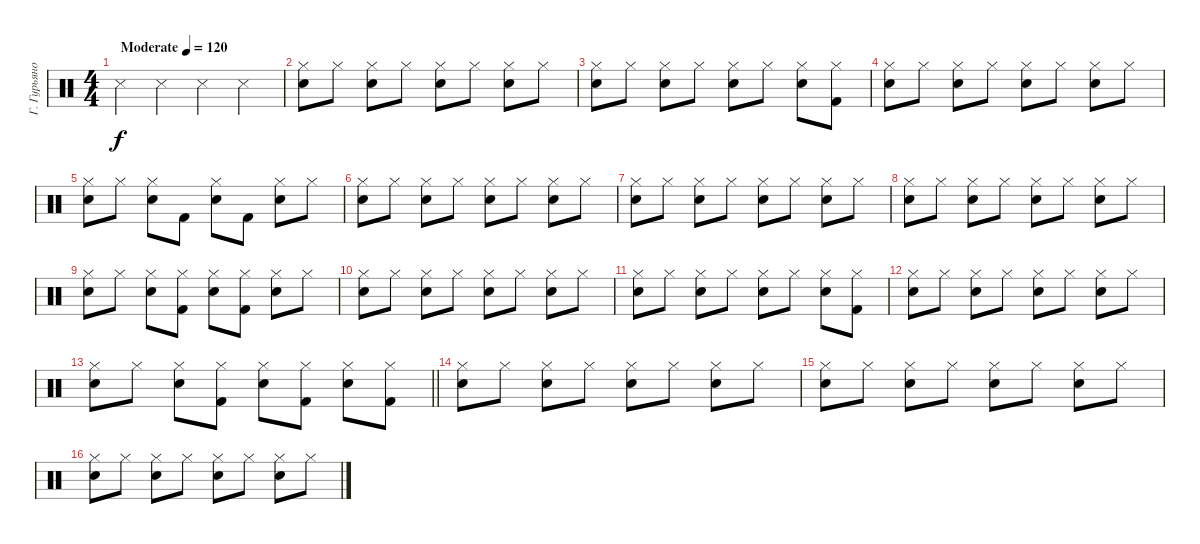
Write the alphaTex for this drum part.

\track ("Г. Гурьянов" "Г. Гурьяно") {instrument percussion}
\staff {score}
\articulation defaults
\ts (4 4)
\tempo (120 "Moderate")
\clef neutral
\ks c "Metronome (hit)".4{dy f} "Metronome (hit)".4 "Metronome (hit)".4 "Metronome (hit)".4
|
("Hi-Hat (closed)" "Snare (hit) 2").8 "Hi-Hat (closed)".8 ("Hi-Hat (closed)" "Snare (hit) 2").8 "Hi-Hat (closed)".8 ("Hi-Hat (closed)" "Snare (hit) 2").8 "Hi-Hat (closed)".8 ("Hi-Hat (closed)" "Snare (hit) 2").8 "Hi-Hat (closed)".8 |
("Hi-Hat (closed)" "Snare (hit) 2").8 "Hi-Hat (closed)".8 ("Hi-Hat (closed)" "Snare (hit) 2").8 "Hi-Hat (closed)".8 ("Hi-Hat (closed)" "Snare (hit) 2").8 "Hi-Hat (closed)".8 ("Hi-Hat (closed)" "Snare (hit) 2").8 ("Hi-Hat (closed)" "Kick (hit) 2").8 |
("Hi-Hat (closed)" "Snare (hit) 2").8 "Hi-Hat (closed)".8 ("Hi-Hat (closed)" "Snare (hit) 2").8 "Hi-Hat (closed)".8 ("Hi-Hat (closed)" "Snare (hit) 2").8 "Hi-Hat (closed)".8 ("Hi-Hat (closed)" "Snare (hit) 2").8 "Hi-Hat (closed)".8 |
("Hi-Hat (closed)" "Snare (hit) 2").8 "Hi-Hat (closed)".8 ("Hi-Hat (closed)" "Snare (hit) 2").8 "Kick (hit) 2".8 ("Hi-Hat (closed)" "Snare (hit) 2").8 "Kick (hit) 2".8 ("Hi-Hat (closed)" "Snare (hit) 2").8 "Hi-Hat (closed)".8 |
("Hi-Hat (closed)" "Snare (hit) 2").8 "Hi-Hat (closed)".8 ("Hi-Hat (closed)" "Snare (hit) 2").8 "Hi-Hat (closed)".8 ("Hi-Hat (closed)" "Snare (hit) 2").8 "Hi-Hat (closed)".8 ("Hi-Hat (closed)" "Snare (hit) 2").8 "Hi-Hat (closed)".8 |
("Hi-Hat (closed)" "Snare (hit) 2").8 "Hi-Hat (closed)".8 ("Hi-Hat (closed)" "Snare (hit) 2").8 "Hi-Hat (closed)".8 ("Hi-Hat (closed)" "Snare (hit) 2").8 "Hi-Hat (closed)".8 ("Hi-Hat (closed)" "Snare (hit) 2").8 "Hi-Hat (closed)".8 |
("Hi-Hat (closed)" "Snare (hit) 2").8 "Hi-Hat (closed)".8 ("Hi-Hat (closed)" "Snare (hit) 2").8 "Hi-Hat (closed)".8 ("Hi-Hat (closed)" "Snare (hit) 2").8 "Hi-Hat (closed)".8 ("Hi-Hat (closed)" "Snare (hit) 2").8 "Hi-Hat (closed)".8 |
("Hi-Hat (closed)" "Snare (hit) 2").8 "Hi-Hat (closed)".8 ("Hi-Hat (closed)" "Snare (hit) 2").8 ("Hi-Hat (closed)" "Kick (hit) 2").8 ("Hi-Hat (closed)" "Snare (hit) 2").8 ("Hi-Hat (closed)" "Kick (hit) 2").8 ("Hi-Hat (closed)" "Snare (hit) 2").8 "Hi-Hat (closed)".8 |
("Hi-Hat (closed)" "Snare (hit) 2").8 "Hi-Hat (closed)".8 ("Hi-Hat (closed)" "Snare (hit) 2").8 "Hi-Hat (closed)".8 ("Hi-Hat (closed)" "Snare (hit) 2").8 "Hi-Hat (closed)".8 ("Hi-Hat (closed)" "Snare (hit) 2").8 "Hi-Hat (closed)".8 |
("Hi-Hat (closed)" "Snare (hit) 2").8 "Hi-Hat (closed)".8 ("Hi-Hat (closed)" "Snare (hit) 2").8 "Hi-Hat (closed)".8 ("Hi-Hat (closed)" "Snare (hit) 2").8 "Hi-Hat (closed)".8 ("Hi-Hat (closed)" "Snare (hit) 2").8 ("Hi-Hat (closed)" "Kick (hit) 2").8 |
("Hi-Hat (closed)" "Snare (hit) 2").8 "Hi-Hat (closed)".8 ("Hi-Hat (closed)" "Snare (hit) 2").8 "Hi-Hat (closed)".8 ("Hi-Hat (closed)" "Snare (hit) 2").8 "Hi-Hat (closed)".8 ("Hi-Hat (closed)" "Snare (hit) 2").8 "Hi-Hat (closed)".8 |
\barLineRight lightlight
("Hi-Hat (closed)" "Snare (hit) 2").8 "Hi-Hat (closed)".8 ("Hi-Hat (closed)" "Snare (hit) 2").8 ("Hi-Hat (closed)" "Kick (hit) 2").8 ("Hi-Hat (closed)" "Snare (hit) 2").8 ("Hi-Hat (closed)" "Kick (hit) 2").8 ("Hi-Hat (closed)" "Snare (hit) 2").8 ("Hi-Hat (closed)" "Kick (hit) 2").8 |
("Hi-Hat (closed)" "Snare (hit) 2").8 "Hi-Hat (closed)".8 ("Hi-Hat (closed)" "Snare (hit) 2").8 "Hi-Hat (closed)".8 ("Hi-Hat (closed)" "Snare (hit) 2").8 "Hi-Hat (closed)".8 ("Hi-Hat (closed)" "Snare (hit) 2").8 "Hi-Hat (closed)".8 |
("Hi-Hat (closed)" "Snare (hit) 2").8 "Hi-Hat (closed)".8 ("Hi-Hat (closed)" "Snare (hit) 2").8 "Hi-Hat (closed)".8 ("Hi-Hat (closed)" "Snare (hit) 2").8 "Hi-Hat (closed)".8 ("Hi-Hat (closed)" "Snare (hit) 2").8 "Hi-Hat (closed)".8 |
("Hi-Hat (closed)" "Snare (hit) 2").8 "Hi-Hat (closed)".8 ("Hi-Hat (closed)" "Snare (hit) 2").8 "Hi-Hat (closed)".8 ("Hi-Hat (closed)" "Snare (hit) 2").8 "Hi-Hat (closed)".8 ("Hi-Hat (closed)" "Snare (hit) 2").8 "Hi-Hat (closed)".8
